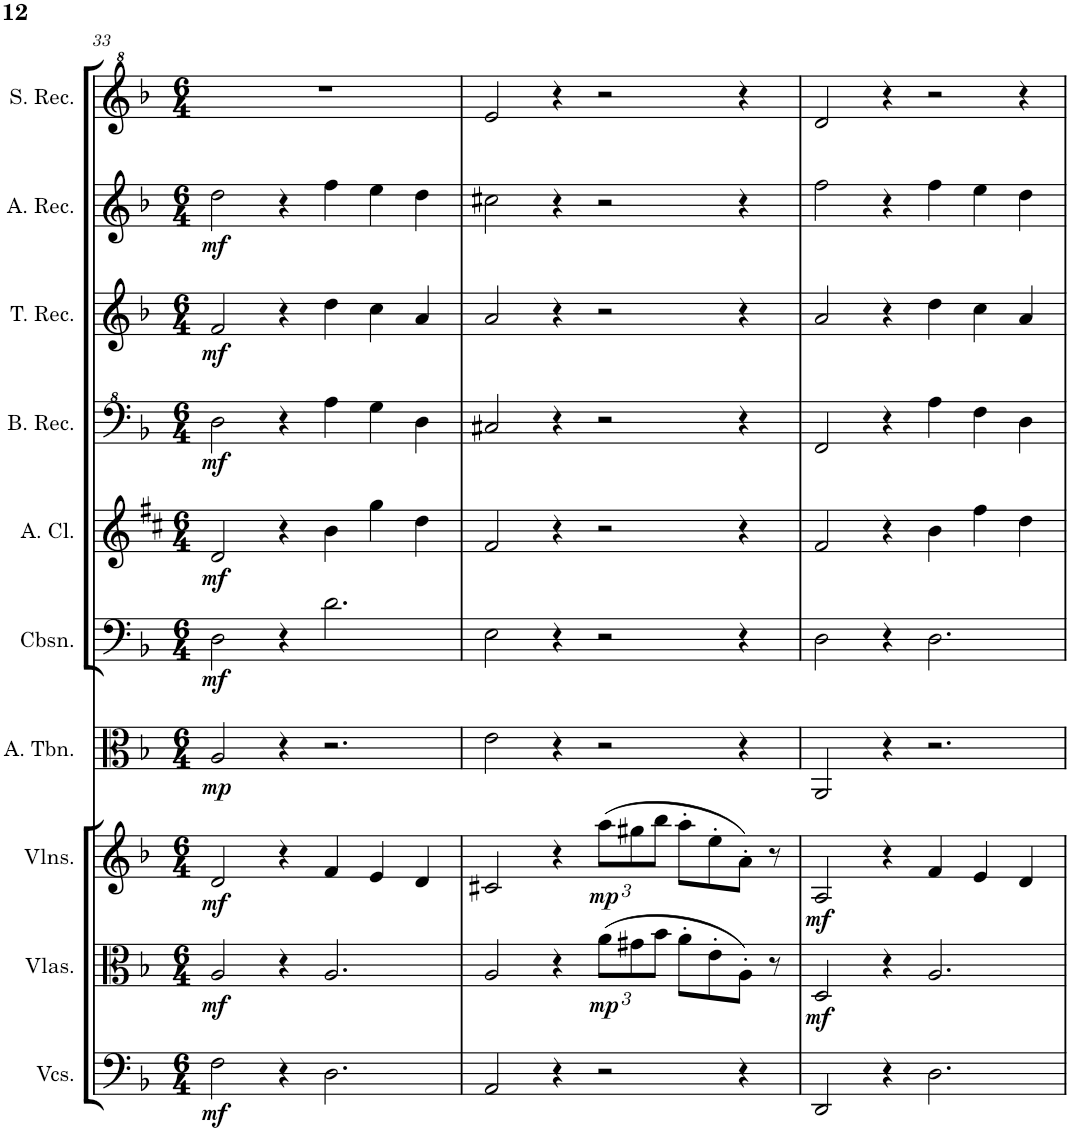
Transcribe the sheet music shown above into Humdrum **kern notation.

**kern	**dynam	**kern	**dynam	**kern	**dynam	**kern	**dynam	**kern	**dynam	**kern	**dynam	**kern	**dynam	**kern	**dynam	**kern	**dynam	**kern
*part10	*part10	*part9	*part9	*part8	*part8	*part7	*part7	*part6	*part6	*part5	*part5	*part4	*part4	*part3	*part3	*part2	*part2	*part1
*staff10	*staff10	*staff9	*staff9	*staff8	*staff8	*staff7	*staff7	*staff6	*staff6	*staff5	*staff5	*staff4	*staff4	*staff3	*staff3	*staff2	*staff2	*staff1
*I"Violoncellos	*	*I"Violas	*	*I"Violins	*	*I"Alto Trombone	*	*I"Contrabassoon	*	*I"Alto Clarinet	*	*I"Bass Recorder	*	*I"Tenor Recorder	*	*I"Alto Recorder	*	*I"Soprano Recorder
*I'Vcs.	*	*I'Vlas.	*	*I'Vlns.	*	*I'A. Tbn.	*	*I'Cbsn.	*	*I'A. Cl.	*	*I'B. Rec.	*	*I'T. Rec.	*	*I'A. Rec.	*	*I'S. Rec.
!!LO:PB:g=z
*clefF4	*	*clefC3	*	*clefG2	*	*clefC3	*	*clefF4	*	*clefG2	*	*clefF^4	*	*clefG2	*	*clefG2	*	*clefG^2
*	*	*	*	*	*	*	*	*Trd7c12	*	*Trd5c9	*	*	*	*	*	*	*	*
*k[b-]	*	*k[b-]	*	*k[b-]	*	*k[b-]	*	*k[b-]	*	*k[f#c#]	*	*k[b-]	*	*k[b-]	*	*k[b-]	*	*k[b-]
*M6/4	*	*M6/4	*	*M6/4	*	*M6/4	*	*M6/4	*	*M6/4	*	*M6/4	*	*M6/4	*	*M6/4	*	*M6/4
=33	=33	=33	=33	=33	=33	=33	=33	=33	=33	=33	=33	=33	=33	=33	=33	=33	=33	=33
!	!LO:DY:b	!	!LO:DY:b	!	!LO:DY:b	!	!LO:DY:b	!	!LO:DY:b	!	!LO:DY:b	!	!LO:DY:b	!	!LO:DY:b	!	!LO:DY:b	!
2F\	mf	2A/	mf	2d/	mf	2A/	mp	2D\	mf	2d/	mf	2d\	mf	2f/	mf	2dd\	mf	1.r
4r	.	4r	.	4r	.	4r	.	4r	.	4r	.	4r	.	4r	.	4r	.	.
2.D\	.	2.A/	.	4f/	.	2.r	.	2.d\	.	4b\	.	4a\	.	4dd\	.	4ff\	.	.
.	.	.	.	4e/	.	.	.	.	.	4gg\	.	4g\	.	4cc\	.	4ee\	.	.
.	.	.	.	4d/	.	.	.	.	.	4dd\	.	4d\	.	4a/	.	4dd\	.	.
=34	=34	=34	=34	=34	=34	=34	=34	=34	=34	=34	=34	=34	=34	=34	=34	=34	=34	=34
2AA/	.	2A/	.	2c#X/	.	2e\	.	2E\	.	2f#/	.	2c#X/	.	2a/	.	2cc#X\	.	2ee/
4r	.	4r	.	4r	.	4r	.	4r	.	4r	.	4r	.	4r	.	4r	.	4r
*	*	*Xbrackettup	*	*Xbrackettup	*	*	*	*	*	*	*	*	*	*	*	*	*	*
!	!	!	!LO:DY:b	!	!LO:DY:b	!	!	!	!	!	!	!	!	!	!	!	!	!
2r	.	(12a\L	mp	(12aa\L	mp	2r	.	2r	.	2r	.	2r	.	2r	.	2r	.	2r
.	.	12g#X\	.	12gg#X\	.	.	.	.	.	.	.	.	.	.	.	.	.	.
.	.	12b-\J	.	12bb-\J	.	.	.	.	.	.	.	.	.	.	.	.	.	.
.	.	8a'\L	.	8aa'\L	.	.	.	.	.	.	.	.	.	.	.	.	.	.
.	.	8e'\	.	8ee'\	.	.	.	.	.	.	.	.	.	.	.	.	.	.
4r	.	8A'\J)	.	8a'\J)	.	4r	.	4r	.	4r	.	4r	.	4r	.	4r	.	4r
.	.	8r	.	8r	.	.	.	.	.	.	.	.	.	.	.	.	.	.
=35	=35	=35	=35	=35	=35	=35	=35	=35	=35	=35	=35	=35	=35	=35	=35	=35	=35	=35
!	!	!	!LO:DY:b	!	!LO:DY:b	!	!	!	!	!	!	!	!	!	!	!	!	!
2DD/	.	2D/	mf	2A/	mf	2AA/	.	2D\	.	2f#/	.	2F/	.	2a/	.	2ff\	.	2dd/
4r	.	4r	.	4r	.	4r	.	4r	.	4r	.	4r	.	4r	.	4r	.	4r
2.D\	.	2.A/	.	4f/	.	2.r	.	2.D\	.	4b\	.	4a\	.	4dd\	.	4ff\	.	2r
.	.	.	.	4e/	.	.	.	.	.	4ff#\	.	4f\	.	4cc\	.	4ee\	.	.
.	.	.	.	4d/	.	.	.	.	.	4dd\	.	4d\	.	4a/	.	4dd\	.	4r
=	=	=	=	=	=	=	=	=	=	=	=	=	=	=	=	=	=	=
*-	*-	*-	*-	*-	*-	*-	*-	*-	*-	*-	*-	*-	*-	*-	*-	*-	*-	*-
